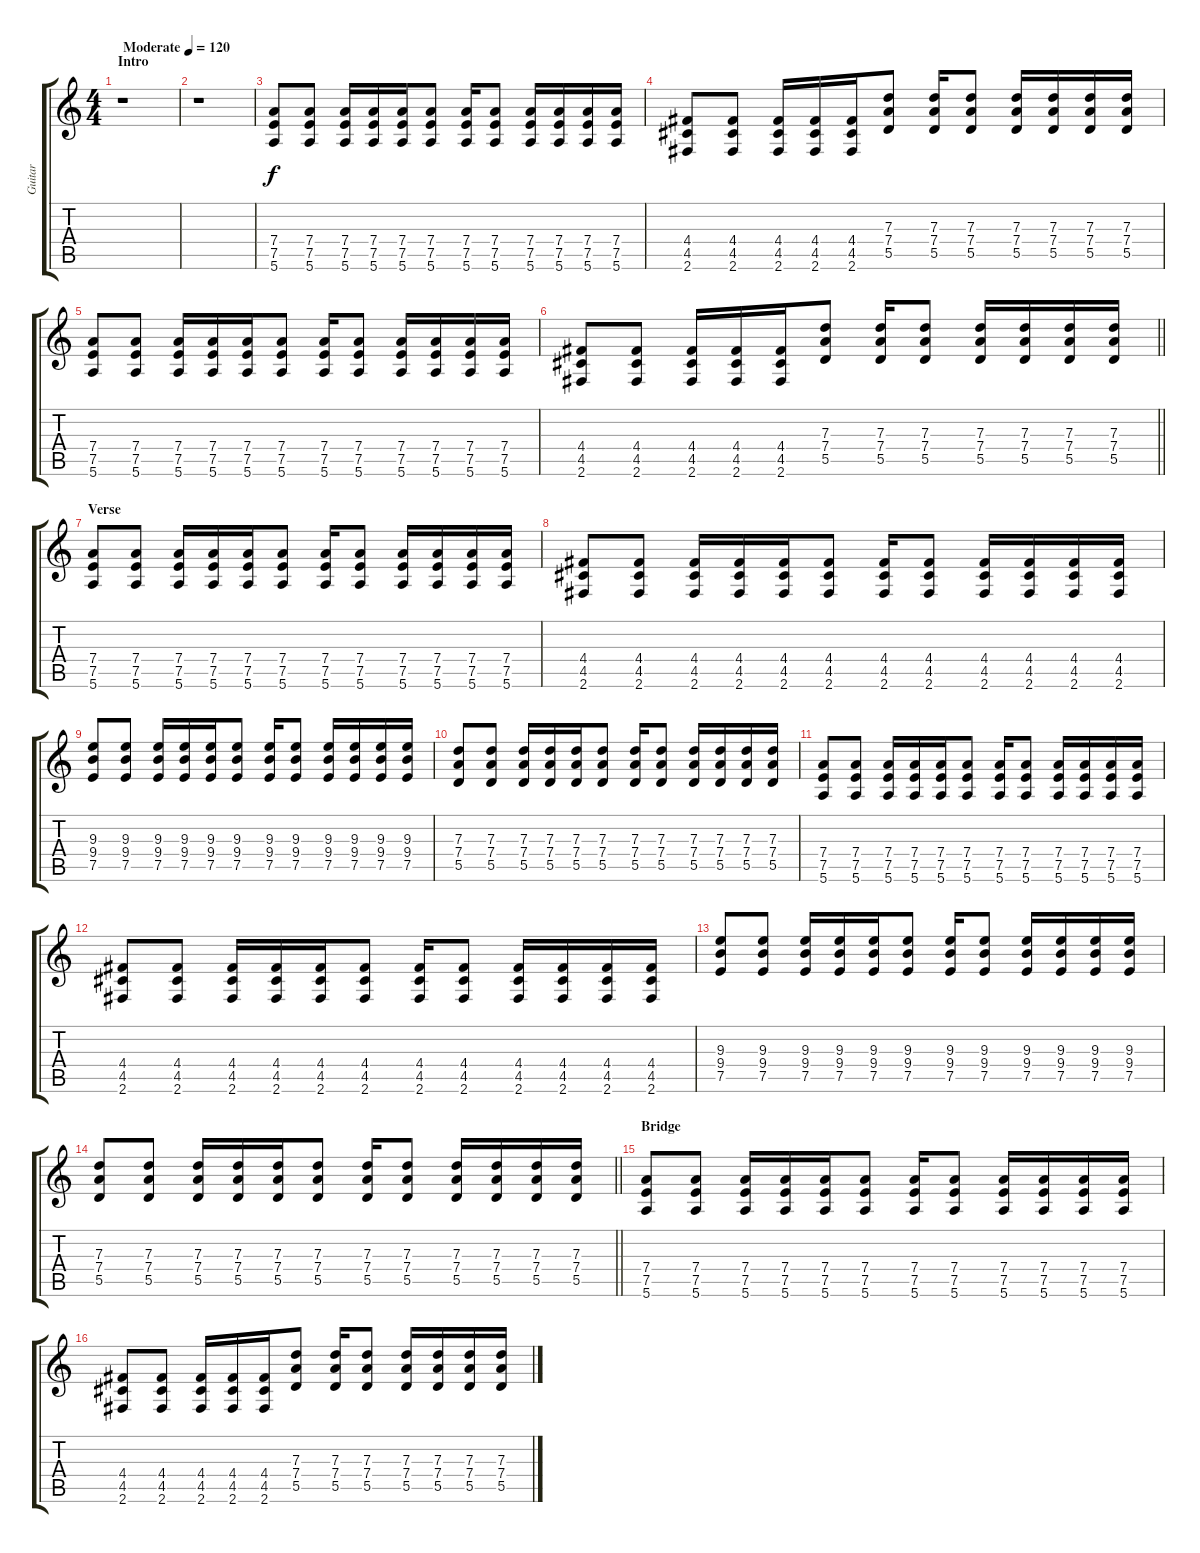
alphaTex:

\track ("Guitar" "Guitar") {instrument acousticguitarsteel}
\staff {score tabs}
\tuning (E4 B3 G3 D3 A2 E2) {hide}
\ts (4 4)
\section ("" "Intro")
\tempo (120 "Moderate")
\clef g2
\ks c
r.1{dy f instrument acousticguitarsteel} |
r.1 |
(7.4 7.5 5.6).8 (7.4 7.5 5.6).8 (7.4 7.5 5.6).16 (7.4 7.5 5.6).16 (7.4 7.5 5.6).16 (7.4 7.5 5.6).8 (7.4 7.5 5.6).16 (7.4 7.5 5.6).8 (7.4 7.5 5.6).16 (7.4 7.5 5.6).16 (7.4 7.5 5.6).16 (7.4 7.5 5.6).16 |
(4.4 4.5 2.6).8 (4.4 4.5 2.6).8 (4.4 4.5 2.6).16 (4.4 4.5 2.6).16 (4.4 4.5 2.6).16 (7.3 7.4 5.5).8 (7.3 7.4 5.5).16 (7.3 7.4 5.5).8 (7.3 7.4 5.5).16 (7.3 7.4 5.5).16 (7.3 7.4 5.5).16 (7.3 7.4 5.5).16 |
(7.4 7.5 5.6).8 (7.4 7.5 5.6).8 (7.4 7.5 5.6).16 (7.4 7.5 5.6).16 (7.4 7.5 5.6).16 (7.4 7.5 5.6).8 (7.4 7.5 5.6).16 (7.4 7.5 5.6).8 (7.4 7.5 5.6).16 (7.4 7.5 5.6).16 (7.4 7.5 5.6).16 (7.4 7.5 5.6).16 |
\barLineRight lightlight
(4.4 4.5 2.6).8 (4.4 4.5 2.6).8 (4.4 4.5 2.6).16 (4.4 4.5 2.6).16 (4.4 4.5 2.6).16 (7.3 7.4 5.5).8 (7.3 7.4 5.5).16 (7.3 7.4 5.5).8 (7.3 7.4 5.5).16 (7.3 7.4 5.5).16 (7.3 7.4 5.5).16 (7.3 7.4 5.5).16 |
\section ("" "Verse")
(7.4 7.5 5.6).8 (7.4 7.5 5.6).8 (7.4 7.5 5.6).16 (7.4 7.5 5.6).16 (7.4 7.5 5.6).16 (7.4 7.5 5.6).8 (7.4 7.5 5.6).16 (7.4 7.5 5.6).8 (7.4 7.5 5.6).16 (7.4 7.5 5.6).16 (7.4 7.5 5.6).16 (7.4 7.5 5.6).16 |
(4.4 4.5 2.6).8 (4.4 4.5 2.6).8 (4.4 4.5 2.6).16 (4.4 4.5 2.6).16 (4.4 4.5 2.6).16 (4.4 4.5 2.6).8 (4.4 4.5 2.6).16 (4.4 4.5 2.6).8 (4.4 4.5 2.6).16 (4.4 4.5 2.6).16 (4.4 4.5 2.6).16 (4.4 4.5 2.6).16 |
(9.3 9.4 7.5).8 (9.3 9.4 7.5).8 (9.3 9.4 7.5).16 (9.3 9.4 7.5).16 (9.3 9.4 7.5).16 (9.3 9.4 7.5).8 (9.3 9.4 7.5).16 (9.3 9.4 7.5).8 (9.3 9.4 7.5).16 (9.3 9.4 7.5).16 (9.3 9.4 7.5).16 (9.3 9.4 7.5).16 |
(7.3 7.4 5.5).8 (7.3 7.4 5.5).8 (7.3 7.4 5.5).16 (7.3 7.4 5.5).16 (7.3 7.4 5.5).16 (7.3 7.4 5.5).8 (7.3 7.4 5.5).16 (7.3 7.4 5.5).8 (7.3 7.4 5.5).16 (7.3 7.4 5.5).16 (7.3 7.4 5.5).16 (7.3 7.4 5.5).16 |
(7.4 7.5 5.6).8 (7.4 7.5 5.6).8 (7.4 7.5 5.6).16 (7.4 7.5 5.6).16 (7.4 7.5 5.6).16 (7.4 7.5 5.6).8 (7.4 7.5 5.6).16 (7.4 7.5 5.6).8 (7.4 7.5 5.6).16 (7.4 7.5 5.6).16 (7.4 7.5 5.6).16 (7.4 7.5 5.6).16 |
(4.4 4.5 2.6).8 (4.4 4.5 2.6).8 (4.4 4.5 2.6).16 (4.4 4.5 2.6).16 (4.4 4.5 2.6).16 (4.4 4.5 2.6).8 (4.4 4.5 2.6).16 (4.4 4.5 2.6).8 (4.4 4.5 2.6).16 (4.4 4.5 2.6).16 (4.4 4.5 2.6).16 (4.4 4.5 2.6).16 |
(9.3 9.4 7.5).8 (9.3 9.4 7.5).8 (9.3 9.4 7.5).16 (9.3 9.4 7.5).16 (9.3 9.4 7.5).16 (9.3 9.4 7.5).8 (9.3 9.4 7.5).16 (9.3 9.4 7.5).8 (9.3 9.4 7.5).16 (9.3 9.4 7.5).16 (9.3 9.4 7.5).16 (9.3 9.4 7.5).16 |
\barLineRight lightlight
(7.3 7.4 5.5).8 (7.3 7.4 5.5).8 (7.3 7.4 5.5).16 (7.3 7.4 5.5).16 (7.3 7.4 5.5).16 (7.3 7.4 5.5).8 (7.3 7.4 5.5).16 (7.3 7.4 5.5).8 (7.3 7.4 5.5).16 (7.3 7.4 5.5).16 (7.3 7.4 5.5).16 (7.3 7.4 5.5).16 |
\section ("" "Bridge")
(7.4 7.5 5.6).8 (7.4 7.5 5.6).8 (7.4 7.5 5.6).16 (7.4 7.5 5.6).16 (7.4 7.5 5.6).16 (7.4 7.5 5.6).8 (7.4 7.5 5.6).16 (7.4 7.5 5.6).8 (7.4 7.5 5.6).16 (7.4 7.5 5.6).16 (7.4 7.5 5.6).16 (7.4 7.5 5.6).16 |
(4.4 4.5 2.6).8 (4.4 4.5 2.6).8 (4.4 4.5 2.6).16 (4.4 4.5 2.6).16 (4.4 4.5 2.6).16 (7.3 7.4 5.5).8 (7.3 7.4 5.5).16 (7.3 7.4 5.5).8 (7.3 7.4 5.5).16 (7.3 7.4 5.5).16 (7.3 7.4 5.5).16 (7.3 7.4 5.5).16
